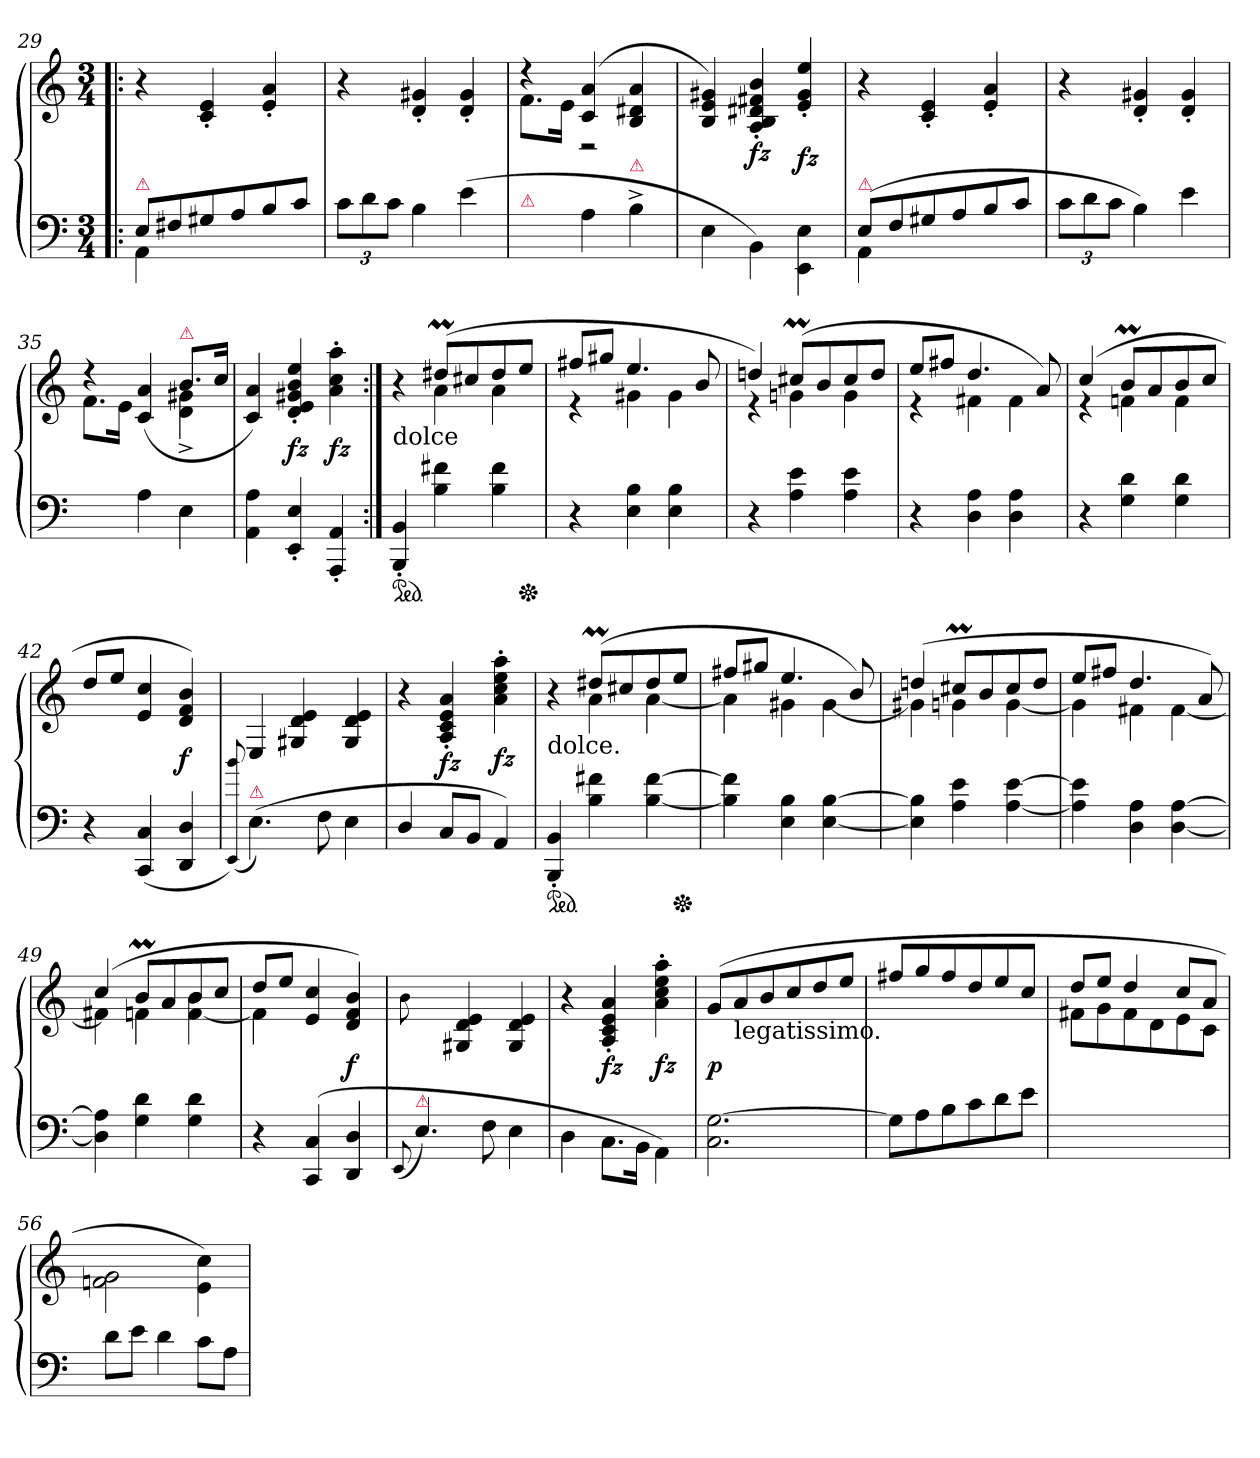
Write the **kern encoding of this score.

**kern	**kern	**dynam
*part1	*part1	*part1
*staff2	*staff1	*staff1/2
*clefF4	*clefG2	*
*k[]	*k[]	*
*C:	*C:	*
*M3/4	*M3/4	*
=29!|:	=29!|:	=29!|:
*^	*	*
!LO:TX:a:color=crimson:t=⚠	!	!	!
8EL	4AA	4r	.
8F#X	.	.	.
8G#X	2ryy	4c' 4e'	.
8A	.	.	.
8B	.	4e' 4a'	.
8cJ	.	.	.
*v	*v	*	*
=30	=30	=30
12cL	4r	.
12d	.	.
12cJ	.	.
4B	4d' 4g#X'	.
(>4e	4d' 4g#'	.
=31	=31	=31
*	*^	*
!LO:TX:a:color=crimson:t=⚠	!	!	!
4ryy	4rdd	8.fL	.
.	.	16eJk	.
4A	(4c 4a	2r	.
!LO:TX:a:color=crimson:t=⚠	!	!	!
4B^<	4B 4d#X 4a	.	.
*	*v	*v	*
=32	=32	=32
4E	4B 4e 4g#X)	.
4BB\)	4A'> 4B'> 4d#X'> 4f#X'> 4b'>	fz
4EE\ 4E\	4e'> 4g#'> 4ee'>	fz
=33	=33	=33
*^	*	*
!LO:TX:a:color=crimson:t=⚠	!	!	!
(8EL	4AA	4r	.
8F	.	.	.
8G#X	2ryy	4c' 4e'	.
8A	.	.	.
8B	.	4e' 4a'	.
8cJ	.	.	.
*v	*v	*	*
=34	=34	=34
12cL	4r	.
12d	.	.
12cJ	.	.
4B)	4d' 4g#X'	.
4e	4d' 4g#'	.
=35	=35	=35
*	*^	*
4ryy	4rdd	8.fL	.
.	.	16eJk	.
4A	(>4c 4a	4ryy	.
!	!LO:TX:a:color=crimson:t=⚠	!	!
4E	8.bL	4d^ 4g#X^	.
.	16ccJk	.	.
*	*v	*v	*
=36	=36	=36
4AA 4A	4c 4a)	.
4EE' 4E'	4d' 4e' 4g#X' 4b' 4ee'	fz
4AAA' 4AA'	4a' 4cc' 4aa'	fz
=37:|!	=37:|!	=37:|!
*	*^	*
!	!LO:TX:b:t=dolce	!	!
*ped	*	*	*
4BBB' 4BB'	4ryy	4r	.
4B 4f#X	(8dd#XmL	4a	.
.	8cc#X	.	.
4B 4f#	8dd#	4a	.
*Xped	*	*	*
.	8eeJ	.	.
=38	=38	=38	=38
4r	8ff#XL	4r	.
.	8gg#XJ	.	.
4E 4B	4.ee	4g#X	.
4E 4B	.	4g#	.
.	8b	.	.
=39	=39	=39	=39
4r	4ddn)	4r	.
4A 4e	(8cc#XmL	4gn	.
.	8b	.	.
4A 4e	8cc#	4g	.
.	8ddJ	.	.
=40	=40	=40	=40
4r	8eeL	4r	.
.	8ff#XJ	.	.
4D 4A	4.dd	4f#X	.
4D 4A	.	4f#	.
.	8a)	.	.
=41	=41	=41	=41
4r	(4cc	4r	.
4G 4d	8bmL	4fn	.
.	8a	.	.
4G 4d	8b	4f	.
.	8ccJ	.	.
*	*v	*v	*
=42	=42	=42
4r	8dd/L	.
.	8eeJ	.
(<4CC 4C	4e 4cc	.
4DD 4D	4d 4f 4b)	f
=43	=43	=43
(>8qqEE/ 8qqb/)	.	.
!LO:TX:a:color=crimson:t=⚠	!	!
(<4.E)	4E/	.
.	4G#X 4d 4e	.
8F	.	.
4E	4G# 4d 4e	.
=44	=44	=44
4D/	4r	.
8CL	4A' 4c' 4e' 4a'	fz
8BBJ	.	.
4AA)	4a' 4cc' 4ee' 4aa'	fz
=45	=45	=45
*	*^	*
!	!LO:TX:b:t=dolce.	!	!
*ped	*	*	*
4BBB' 4BB'	4ryy	4r	.
4B 4f#X	(8dd#XmL	4a	.
.	8cc#X	.	.
[4B [4f#	8dd#	[4a	.
*Xped	*	*	*
.	8eeJ	.	.
=46	=46	=46	=46
4B] 4f#]	8ff#XL	4a]	.
.	8gg#XJ	.	.
4E 4B	4.ee	4g#X	.
[4E [4B	.	[4g#	.
.	8b)	.	.
=47	=47	=47	=47
4E] 4B]	(4ddn	4g#X]	.
4A 4e	8cc#XmL	4gn	.
.	8b	.	.
[4A [4e	8cc#	[4g	.
.	8ddJ	.	.
=48	=48	=48	=48
4A] 4e]	8eeL	4g]	.
.	8ff#XJ	.	.
4D 4A	4.dd	4f#X	.
[4D [4A	.	[4f#	.
.	8a)	.	.
=49	=49	=49	=49
4D] 4A]	(4cc	4f#X]	.
4G 4d	8bmL	4fn	.
.	8a	.	.
4G 4d	8b	[4f 4b	.
.	8ccJ	.	.
=50	=50	=50	=50
4r	8ddL	4f]	.
.	8eeJ	.	.
(<4CC 4C	4e 4cc	2ryy	.
4DD 4D	4d 4f 4b)	.	f
*	*v	*v	*
=51	=51	=51
(>8qqEE/	8qqb\	.
!LO:TX:a:color=crimson:t=⚠	!	!
4.E/)	4ryy	.
.	4G#X 4d 4e	.
8F	.	.
4E	4G# 4d 4e	.
=52	=52	=52
4D	4r	.
8.C\L	4A'>/ 4c'>/ 4e'>/ 4a'>/	fz
16BB\Jk	.	.
4AA\)	4a' 4cc' 4ee' 4aa'	fz
=53	=53	=53
2.C [2.G	(>8g/L	p
!	!LO:TX:b:t=legatissimo.	!
.	8a/	.
.	8b/	.
.	8cc/	.
.	8dd/	.
.	8ee/J	.
=54	=54	=54
8GL]	8ff#X/L	.
8A	8gg/	.
8B	8ff#/	.
8c	8dd/	.
8d\	8ee/	.
8e\J	8cc/J	.
=55	=55	=55
*	*^	*
2.ryy	8ddL	8f#XL	.
.	8eeJ	8g	.
.	4dd	8f#	.
.	.	8d	.
.	8ccL	8e	.
.	8aJ	8cJ	.
*	*v	*v	*
=56	=56	=56
8dL	2fn\ 2g\	.
8eJ	.	.
4d	.	.
8cL	4e\ 4cc\)	.
8AJ	.	.
=	=	=
*-	*-	*-
